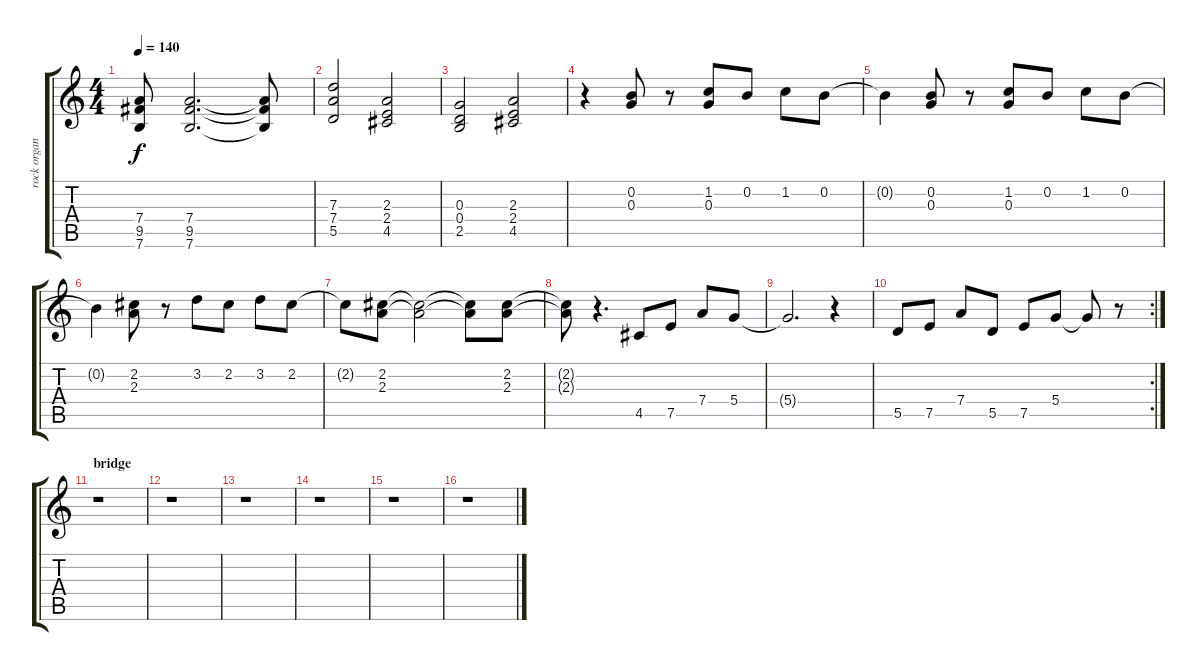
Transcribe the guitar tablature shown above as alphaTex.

\track ("rock organ (through marshall amp)" "rock organ") {instrument overdrivenguitar}
\staff {score tabs}
\tuning (E4 B3 G3 D3 A2 E2) {hide}
\ts (4 4)
\tempo 140
\clef g2
\ks c
(7.4{t} 9.5{t} 7.6{t}).8{dy f} (7.4 9.5 7.6).2{d} (7.4{t} 9.5{t} 7.6{t}).8 |
(7.3 7.4 5.5).2 (2.3 2.4 4.5).2 |
(0.3 0.4 2.5).2 (2.3 2.4 4.5).2 |
r.4 (0.2 0.3).8 r.8 (1.2 0.3).8 0.2.8 1.2.8 0.2.8 |
0.2{t}.4 (0.2 0.3).8 r.8 (1.2 0.3).8 0.2.8 1.2.8 0.2.8 |
0.2{t}.4 (2.2 2.3).8 r.8 3.2.8 2.2.8 3.2.8 2.2.8 |
2.2{t}.8 (2.2 2.3).8 (2.2{t} 2.3{t}).2 (2.2{t} 2.3{t}).8 (2.2 2.3).8 |
(2.2{t} 2.3{t}).8 r.4{d} 4.5.8 7.5.8 7.4.8 5.4.8 |
5.4{t}.2{d} r.4 |
\rc 2
5.5.8 7.5.8 7.4.8 5.5.8 7.5.8 5.4.8 5.4{t}.8 r.8 |
\section ("" "bridge")
r.1 |
r.1 |
r.1 |
r.1 |
r.1 |
r.1
